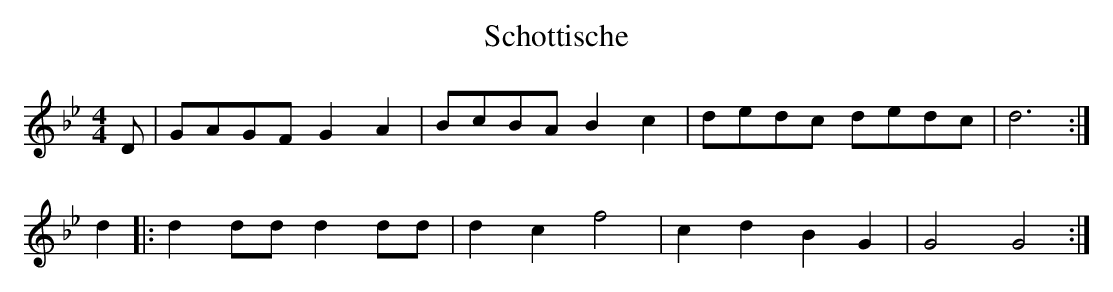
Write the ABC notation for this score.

X:1
T:Schottische
M:4/4
L:1/8
K:Gm
D |\
GAGF G2A2 | BcBA B2c2 |\
dedc dedc | d6 :|
d2 |:\
d2dd d2dd | d2c2f4 |\
c2d2B2G2 | G4G4 :|
